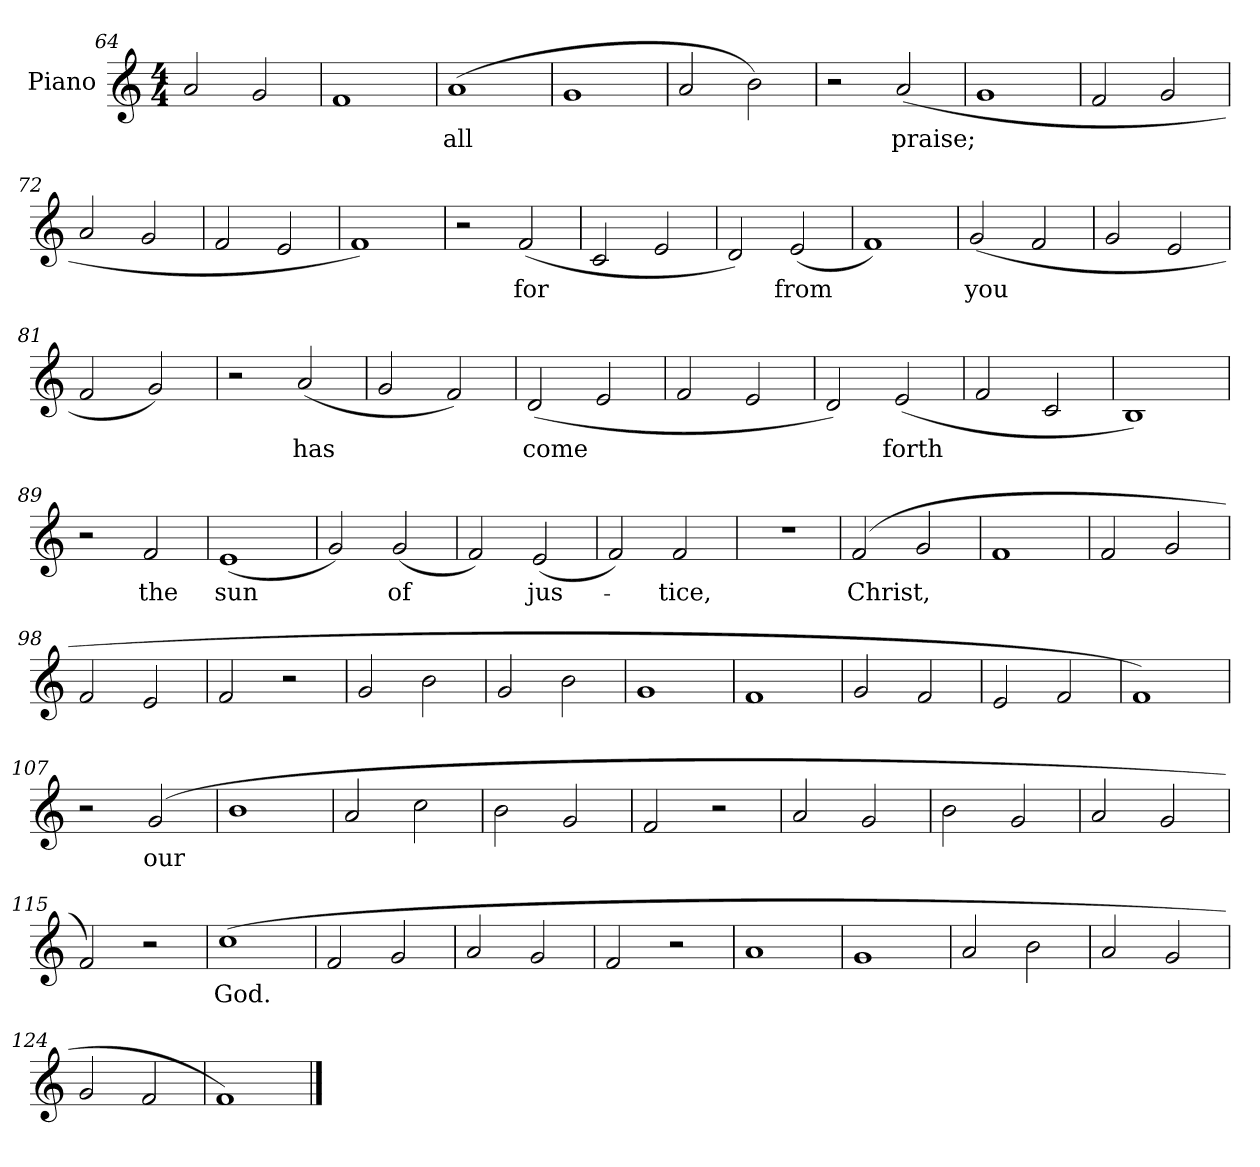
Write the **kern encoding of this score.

**kern	**text
*part1	*part1
*staff1	*staff1
*I"Piano	*
*I'Pno.	*
*clefG2	*
*k[]	*
*M4/4	*
=64	=64
2a/	.
2g/	.
=65	=65
1f	.
!!LO:LB:g=z
=66	=66
(<1a	all
=67	=67
1g	.
=68	=68
2a/	.
2b\)	.
=69	=69
2r	.
(<2a/	praise;
=70	=70
1g	.
=71	=71
2f/	.
2g/	.
=72	=72
2a/	.
2g/	.
=73	=73
2f/	.
2e/	.
=74	=74
1f)	.
=75	=75
2r	.
(<2f/	for
=76	=76
2c/	.
2e/	.
!!LO:LB:g=z
=77	=77
2d/)	.
(>2e/	from
=78	=78
1f)	.
=79	=79
(<2g/	you
2f/	.
=80	=80
2g/	.
2e/	.
=81	=81
2f/	.
2g/)	.
=82	=82
2r	.
(<2a/	has
=83	=83
2g/	.
2f/)	.
=84	=84
(>2d/	come
2e/	.
=85	=85
2f/	.
2e/	.
=86	=86
2d/)	.
(>2e/	forth
=87	=87
2f/	.
2c/	.
!!LO:LB:g=z
=88	=88
1B)	.
=89	=89
2r	.
2f/	the
=90	=90
(>1e	sun
=91	=91
2g/)	.
(<2g/	of
=92	=92
2f/)	.
(>2e/	jus-
=93	=93
2f/)	.
2f/	-tice,
=94	=94
1r	.
=95	=95
(>2f/	Christ,
2g/	.
=96	=96
1f	.
=97	=97
2f/	.
2g/	.
=98	=98
2f/	.
2e/	.
!!LO:LB:g=z
=99	=99
2f/	.
2r	.
=100	=100
2g/	.
2b\	.
=101	=101
2g/	.
2b\	.
=102	=102
1g	.
=103	=103
1f	.
=104	=104
2g/	.
2f/	.
=105	=105
2e/	.
2f/	.
=106	=106
1f)	.
=107	=107
2r	.
(>2g/	our
=108	=108
1b	.
=109	=109
2a/	.
2cc\	.
!!LO:PB:g=z
=110	=110
2b\	.
2g/	.
=111	=111
2f/	.
2r	.
=112	=112
2a/	.
2g/	.
=113	=113
2b\	.
2g/	.
=114	=114
2a/	.
2g/	.
=115	=115
2f/)	.
2r	.
=116	=116
(<1cc	God.
=117	=117
2f/	.
2g/	.
=118	=118
2a/	.
2g/	.
=119	=119
2f/	.
2r	.
=120	=120
1a	.
!!LO:LB:g=z
=121	=121
1g	.
=122	=122
2a/	.
2b\	.
=123	=123
2a/	.
2g/	.
=124	=124
2g/	.
2f/	.
=125	=125
1f)	.
==	==
*-	*-
